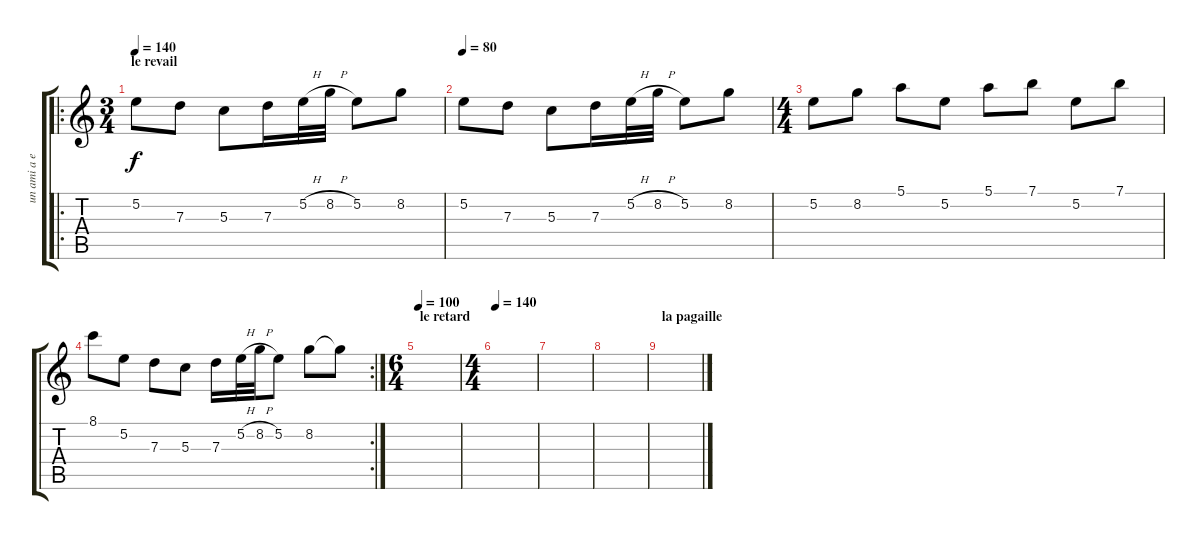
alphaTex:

\track ("un ami a eux" "un ami a e") {instrument acousticguitarsteel}
\staff {score tabs}
\tuning (E4 B3 G3 D3 A2 E2) {hide}
\ro
\ts (3 4)
\section ("" "le revail")
\tempo 140
\tempo 80
\tempo 140
\clef g2
\ks c
5.2.8{dy f instrument stringensemble2} 7.3.8 5.3.8 7.3.16 5.2{h}.32 8.2{h}.32 5.2.8 8.2.8 |
\tempo 80
5.2.8{instrument stringensemble2} 7.3.8 5.3.8 7.3.16 5.2{h}.32 8.2{h}.32 5.2.8 8.2.8 |
\ts (4 4)
5.2.8 8.2.8 5.1.8 5.2.8 5.1.8 7.1.8 5.2.8 7.1.8 |
\rc 2
8.1.8 5.2.8 7.3.8 5.3.8 7.3.16 5.2{h}.32 8.2{h}.32 5.2.8 8.2.8 8.2{t}.8 |
\ts (6 4)
\section ("" "le retard")
\tempo 100
|
\ts (4 4)
\tempo 140
|
|
|
\section ("" "la pagaille")
